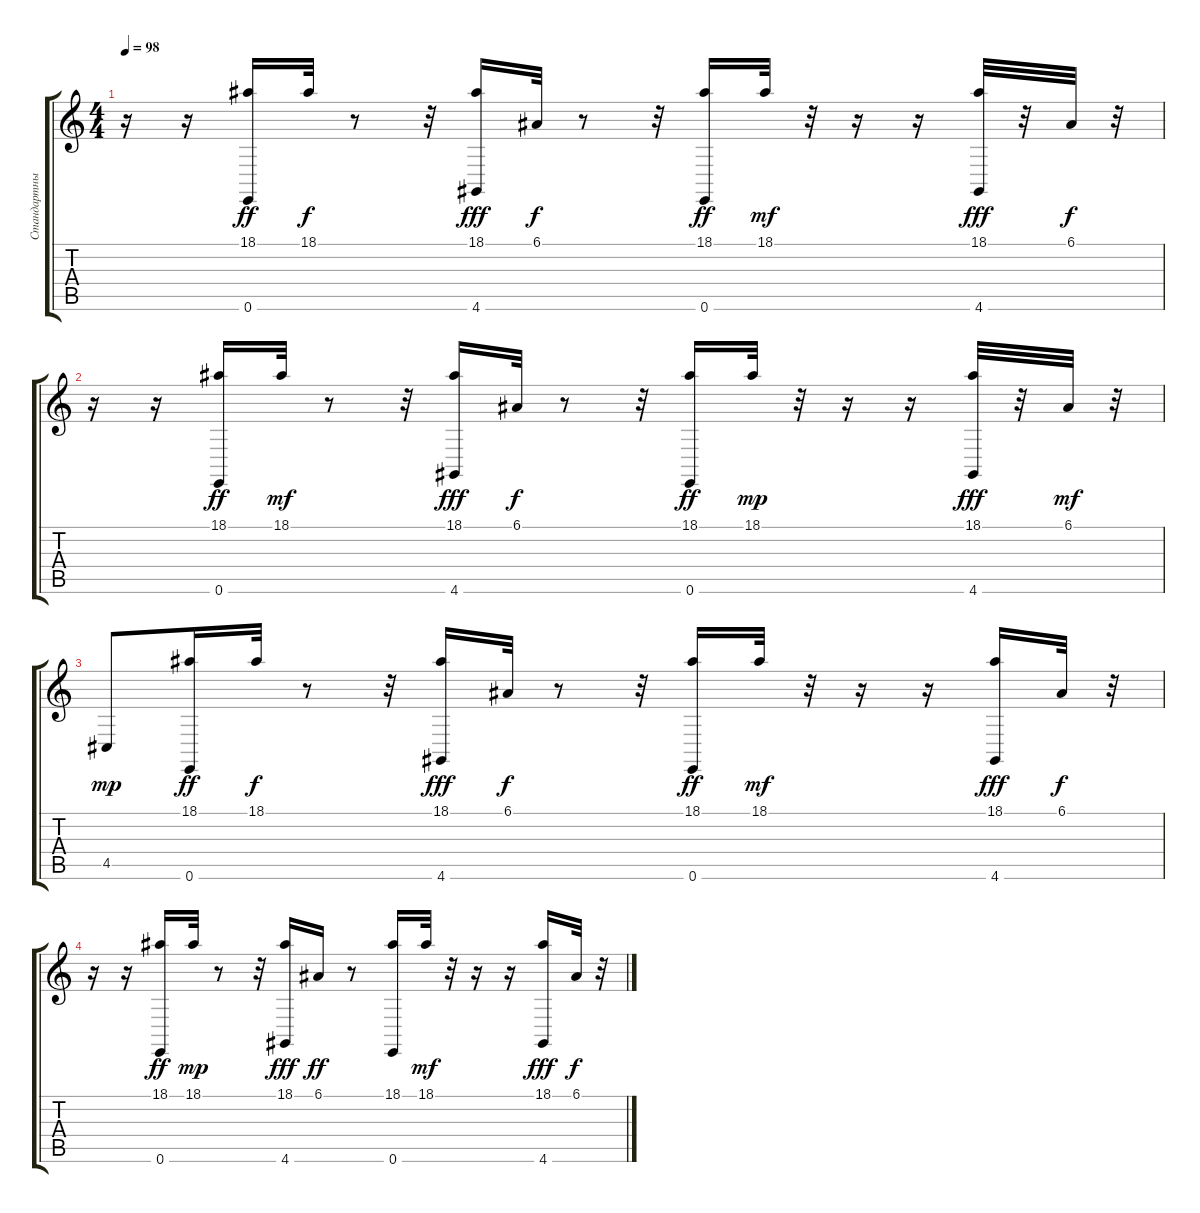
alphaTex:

\track ("Стандартный Набор" "Стандартны") {instrument acousticgrandpiano}
\staff {score tabs}
\tuning (E4 B3 G3 D3 A2 E2) {hide}
\ts (4 4)
\tempo 98
\clef g2
\ks c
r.16{dy f} r.16 (18.1 0.6).16{dy ff} 18.1.32{dy f} r.8 r.32 (18.1 4.6).16{dy fff} 6.1.32{dy f} r.8 r.32 (18.1 0.6).16{dy ff} 18.1.32{dy mf} r.32 r.16 r.16 (18.1 4.6).32{dy fff} r.32 6.1.32{dy f} r.32 |
r.16 r.16 (18.1 0.6).16{dy ff} 18.1.32{dy mf} r.8 r.32 (18.1 4.6).16{dy fff} 6.1.32{dy f} r.8 r.32 (18.1 0.6).16{dy ff} 18.1.32{dy mp} r.32 r.16 r.16 (18.1 4.6).32{dy fff} r.32 6.1.32{dy mf} r.32 |
4.5.8{dy mp} (18.1 0.6).16{dy ff} 18.1.32{dy f} r.8 r.32 (18.1 4.6).16{dy fff} 6.1.32{dy f} r.8 r.32 (18.1 0.6).16{dy ff} 18.1.32{dy mf} r.32 r.16 r.16 (18.1 4.6).16{dy fff} 6.1.32{dy f} r.32 |
r.16 r.16 (18.1 0.6).16{dy ff} 18.1.32{dy mp} r.8 r.32 (18.1 4.6).16{dy fff} 6.1.16{dy ff} r.8 (18.1 0.6).16 18.1.32{dy mf} r.32 r.16 r.16 (18.1 4.6).16{dy fff} 6.1.32{dy f} r.32
